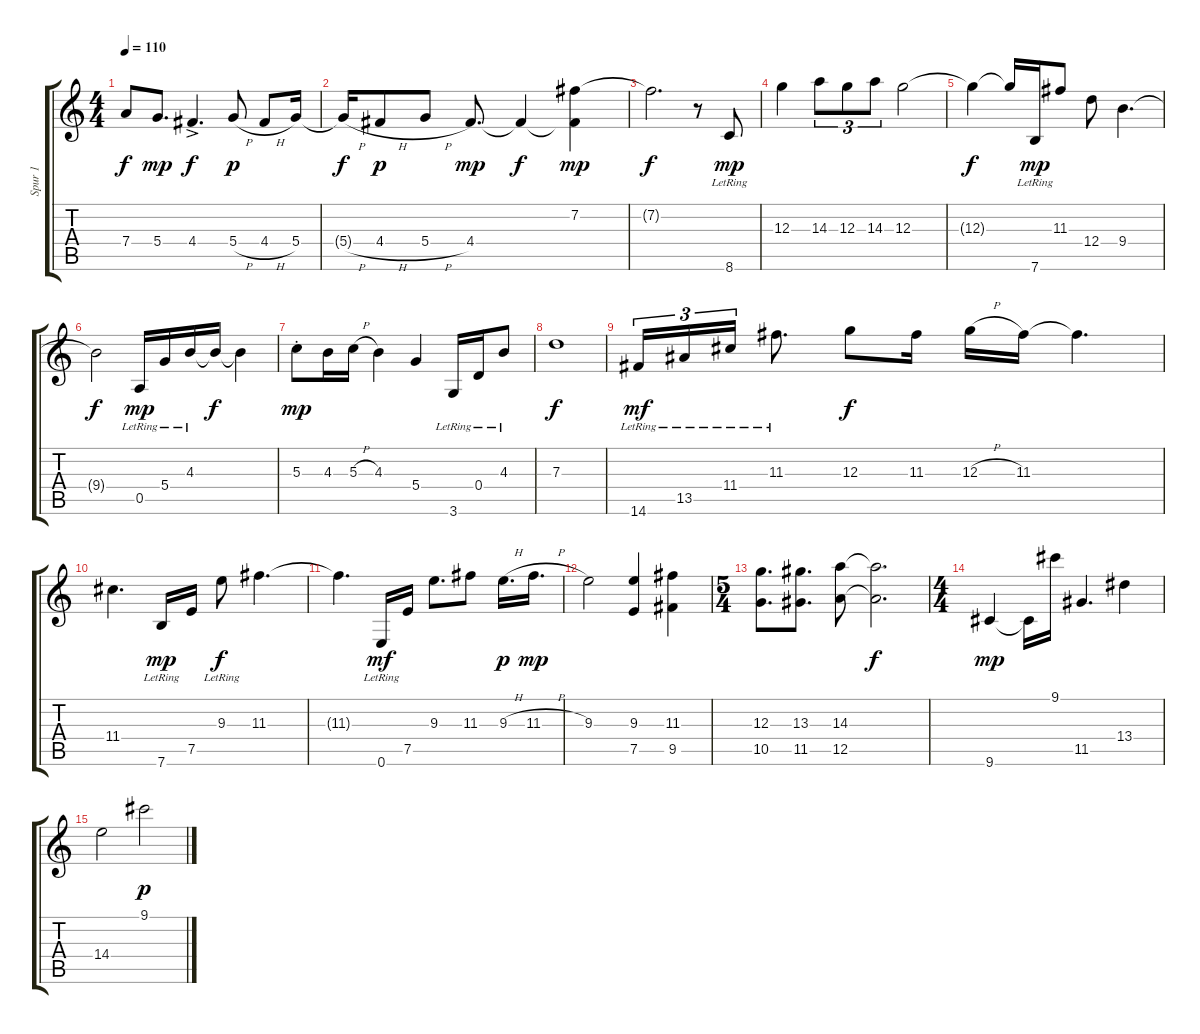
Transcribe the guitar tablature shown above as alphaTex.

\track ("Spur 1" "Spur 1") {instrument electricguitarjazz}
\staff {score tabs}
\tuning (E4 B3 G3 D3 A2 E2) {hide}
\ts (4 4)
\tempo 110
\clef g2
\ks c
7.4{t}.8{dy f} 5.4.8{d dy mp} 4.4{ac}.4{d dy f} 5.4{h}.8{dy p} 4.4{h}.8 5.4.16 |
5.4{h t}.16{dy f} 4.4{h}.8{dy p} 5.4{h}.8 4.4.8{d dy mp} 4.4{t}.4{dy f} (7.2 4.4{t}).4{dy mp} |
7.2{t}.2{d dy f} r.8 8.6{lr}.8{dy mp} |
12.3.4 14.3.8{tu (3 2)} 12.3.8{tu (3 2)} 14.3.8{tu (3 2)} 12.3.2 |
12.3{t}.4{dy f} 12.3{t}.16 7.6{lr}.16{dy mp} 11.3.8 12.4.8 9.4.4{d} |
9.4{t}.2{dy f} 0.5{lr}.16{dy mp} 5.4{lr}.16 4.3{lr}.16 4.3{t}.16{dy f} 4.3{t}.4 |
5.3{st}.8{dy mp} 4.3.16 5.3{h}.16 4.3.4 5.4.4 3.6{lr}.16 0.4{lr}.16 4.3{lr}.8 |
7.3.1{dy f} |
14.6{lr}.16{tu (3 2) dy mf} 13.5{lr}.16{tu (3 2)} 11.4{lr}.16{tu (3 2)} 11.3{lr}.8{d} 12.3.8{dy f} 11.3.16 12.3{h}.16 11.3.16 11.3{t}.4{d} |
11.4.4{d} 7.6{lr}.16{dy mp} 7.5.16 9.3{lr}.8{dy f} 11.3.4{d} |
11.3{t}.4{d} 0.6{lr}.16{dy mf} 7.5.16 9.3.8{d} 11.3.8 9.3{h}.16{d dy p} 11.3{h}.16{d dy mp} |
9.3.2 (9.3 7.5).4 (11.3 9.5).4 |
\ts (5 4)
(12.3 10.5).8{d} (13.3 11.5).8{d} (14.3 12.5).8 (14.3{t} 12.5{t}).2{d dy f} |
\ts (4 4)
9.6.4{dy mp} 9.6{t}.16 9.1.16 11.5.4{d} 13.4.4 |
14.4.2 9.1.2{dy p}
